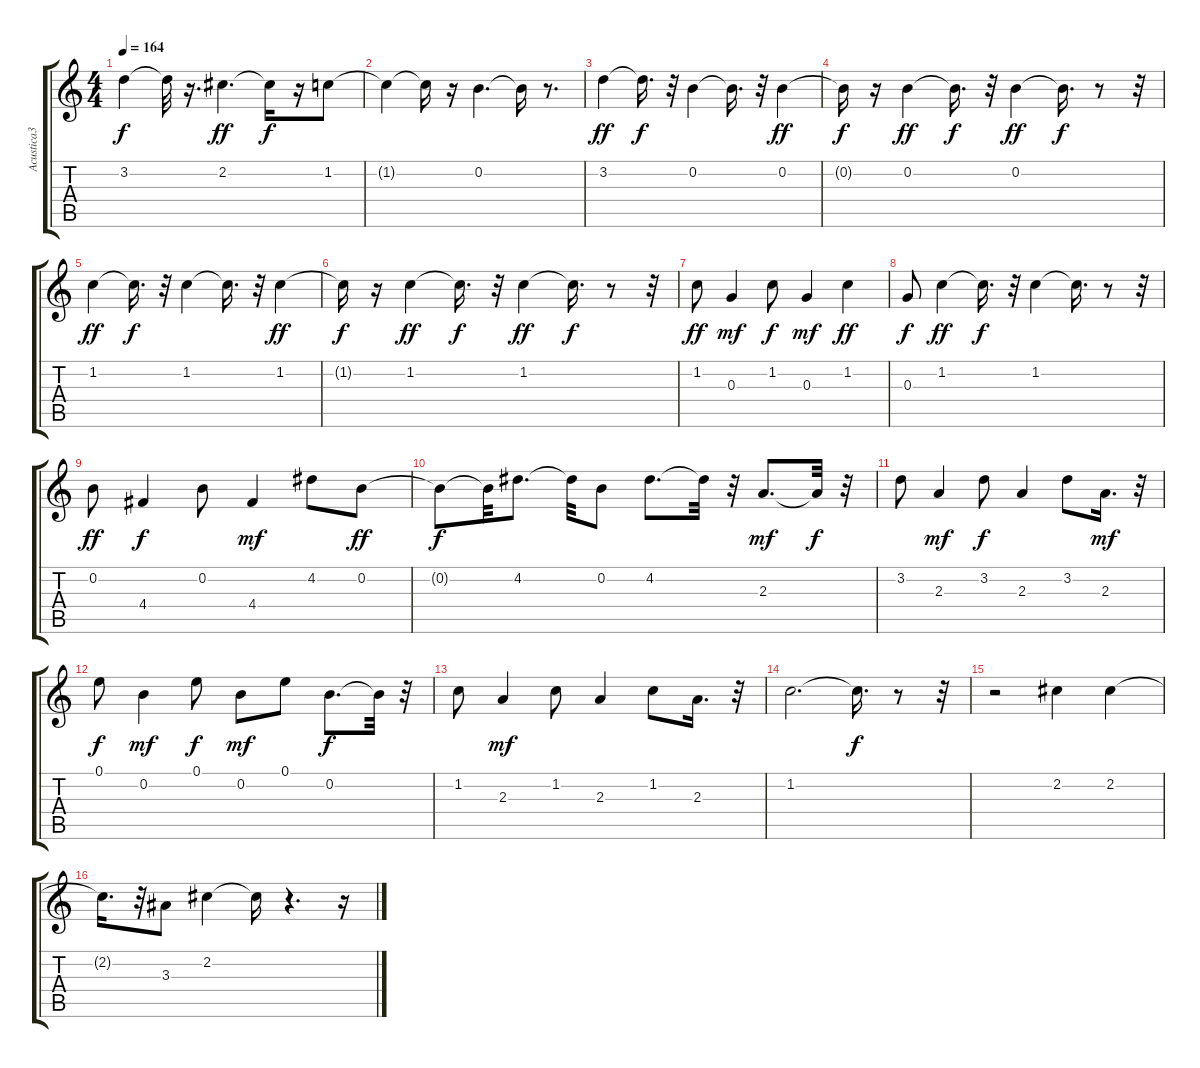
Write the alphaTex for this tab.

\track ("Acustica3" "Acustica3") {instrument acousticguitarnylon}
\staff {score tabs}
\tuning (E4 B3 G3 D3 A2 E2) {hide}
\ts (4 4)
\tempo 164
\clef g2
\ks c
3.2{t}.4{dy f} 3.2{t}.32 r.16{d} 2.2.4{d dy ff} 2.2{t}.16{dy f} r.16 1.2.8 |
1.2{t}.4 1.2{t}.16 r.16 0.2.4{d} 0.2{t}.16 r.8{d} |
3.2.4{dy ff} 3.2{t}.16{d dy f} r.32 0.2.4 0.2{t}.16{d} r.32 0.2.4{dy ff} |
0.2{t}.16{dy f} r.16 0.2.4{dy ff} 0.2{t}.16{d dy f} r.32 0.2.4{dy ff} 0.2{t}.16{d dy f} r.8 r.32 |
1.2.4{dy ff} 1.2{t}.16{d dy f} r.32 1.2.4 1.2{t}.16{d} r.32 1.2.4{dy ff} |
1.2{t}.16{dy f} r.16 1.2.4{dy ff} 1.2{t}.16{d dy f} r.32 1.2.4{dy ff} 1.2{t}.16{d dy f} r.8 r.32 |
1.2.8{dy ff} 0.3.4{dy mf} 1.2.8{dy f} 0.3.4{dy mf} 1.2.4{dy ff} |
0.3.8{dy f} 1.2.4{dy ff} 1.2{t}.16{d dy f} r.32 1.2.4 1.2{t}.16{d} r.8 r.32 |
0.2.8{dy ff} 4.4.4{dy f} 0.2.8 4.4.4{dy mf} 4.2.8 0.2.8{dy ff} |
0.2{t}.8{dy f} 0.2{t}.32 4.2.8{d} 4.2{t}.32 0.2.8 4.2.8{d} 4.2{t}.32 r.32 2.3.8{d dy mf} 2.3{t}.32{dy f} r.32 |
3.2.8 2.3.4{dy mf} 3.2.8{dy f} 2.3.4 3.2.8 2.3.16{d dy mf} r.32 |
0.1.8{dy f} 0.2.4{dy mf} 0.1.8{dy f} 0.2.8{dy mf} 0.1.8 0.2.8{d dy f} 0.2{t}.32 r.32 |
1.2.8 2.3.4{dy mf} 1.2.8 2.3.4 1.2.8 2.3.16{d} r.32 |
1.2.2{d} 1.2{t}.16{d dy f} r.8 r.32 |
r.2 2.2.4 2.2.4 |
2.2{t}.16{d} r.32 3.3.8 2.2.4 2.2{t}.16 r.4{d} r.16
